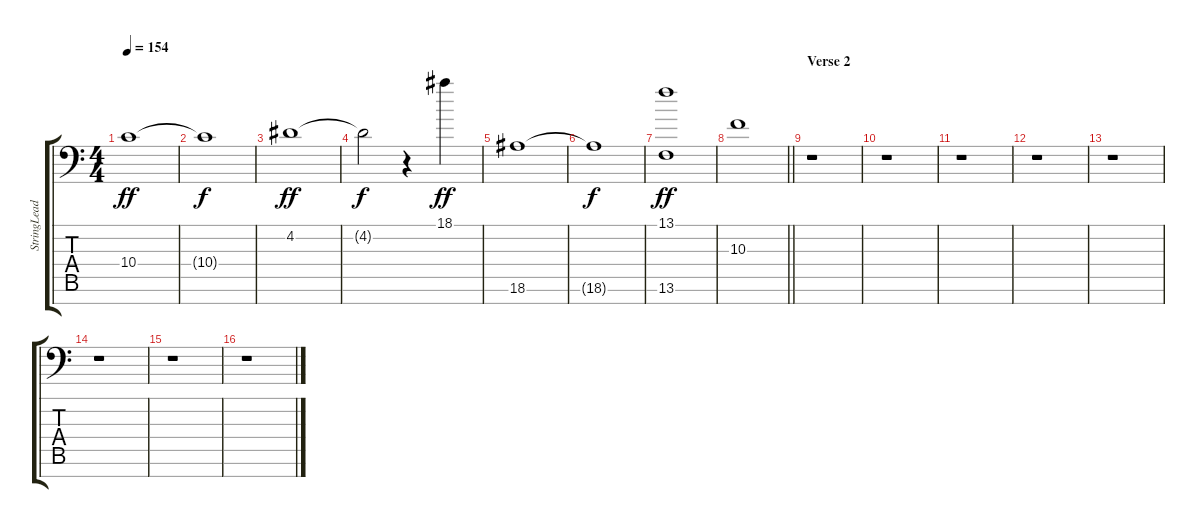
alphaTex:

\track ("StringLead" "StringLead") {instrument stringensemble2}
\staff {score tabs}
\tuning (E4 B3 G3 D3 A2 E2 C-1) {hide}
\ts (4 4)
\tempo 154
\clef f4
\ks c
10.4.1{dy ff} |
10.4{t}.1{dy f} |
4.2.1{dy ff} |
4.2{t}.2{dy f} r.4 18.1.4{dy ff} |
18.6.1 |
18.6{t}.1{dy f} |
(13.1 13.6).1{dy ff} |
\barLineRight lightlight
10.3.1 |
\section ("" "Verse 2")
r.1 |
r.1 |
r.1 |
r.1 |
r.1 |
r.1 |
r.1 |
r.1
